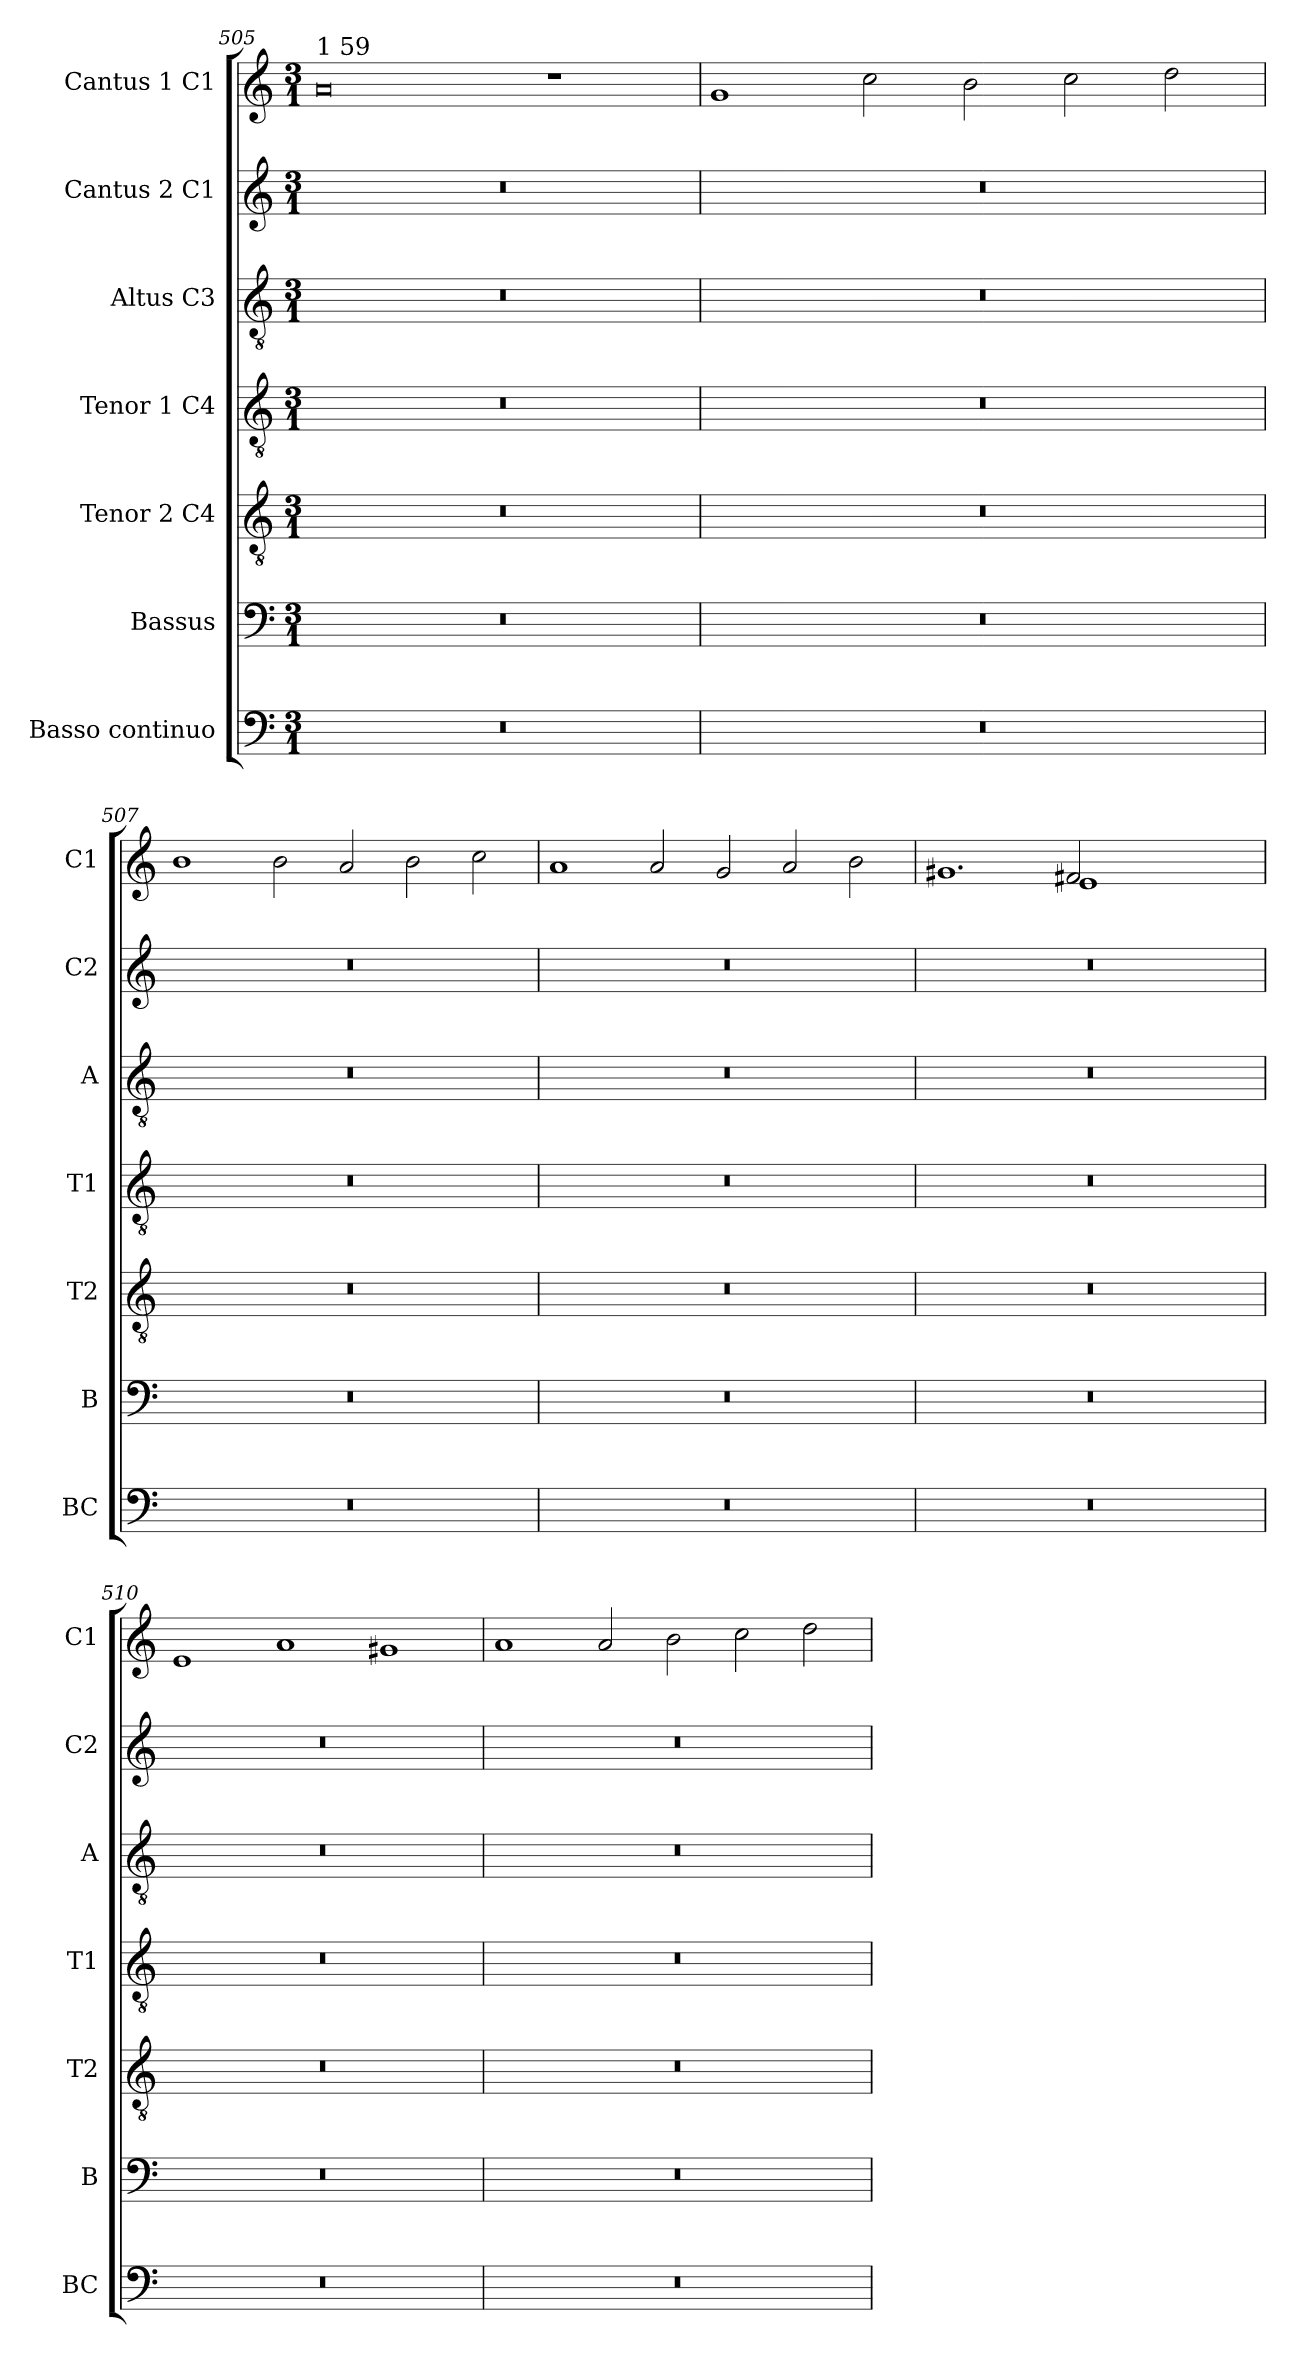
**kern	**kern	**kern	**kern	**kern	**kern	**kern
*part7	*part6	*part5	*part4	*part3	*part2	*part1
*staff7	*staff6	*staff5	*staff4	*staff3	*staff2	*staff1
*I"Basso continuo	*I"Bassus	*I"Tenor 2 C4	*I"Tenor 1 C4	*I"Altus C3	*I"Cantus 2 C1	*I"Cantus 1 C1
*I'BC	*I'B	*I'T2	*I'T1	*I'A	*I'C2	*I'C1
!!LO:LB:g=z
*clefF4	*clefF4	*clefGv2	*clefGv2	*clefGv2	*clefG2	*clefG2
*ITrd7c12	*	*	*	*	*	*
*k[]	*k[]	*k[]	*k[]	*k[]	*k[]	*k[]
*C:	*C:	*C:	*C:	*C:	*C:	*C:
*M3/1	*M3/1	*M3/1	*M3/1	*M3/1	*M3/1	*M3/1
=505	=505	=505	=505	=505	=505	=505
!	!	!	!	!	!	!LO:TX:a:t=1 59
0.r	0.r	0.r	0.r	0.r	0.r	0a
.	.	.	.	.	.	1r
=506	=506	=506	=506	=506	=506	=506
0.r	0.r	0.r	0.r	0.r	0.r	1g
.	.	.	.	.	.	2cc\
.	.	.	.	.	.	2b\
.	.	.	.	.	.	2cc\
.	.	.	.	.	.	2dd\
=507	=507	=507	=507	=507	=507	=507
0.r	0.r	0.r	0.r	0.r	0.r	1b
.	.	.	.	.	.	2b\
.	.	.	.	.	.	2a/
.	.	.	.	.	.	2b\
.	.	.	.	.	.	2cc\
=508	=508	=508	=508	=508	=508	=508
0.r	0.r	0.r	0.r	0.r	0.r	1a
.	.	.	.	.	.	2a/
.	.	.	.	.	.	2g/
.	.	.	.	.	.	2a/
.	.	.	.	.	.	2b\
=509	=509	=509	=509	=509	=509	=509
*	*	*	*	*	*	*^
0.r	0.r	0.r	0.r	0.r	0.r	1.g#X	1.ryy
.	.	.	.	.	.	2f#X/	1e
.	.	.	.	.	.	2ryy	.
.	.	.	.	.	.	2ryy	2ryy
*	*	*	*	*	*	*v	*v
=510	=510	=510	=510	=510	=510	=510
0.r	0.r	0.r	0.r	0.r	0.r	1e
.	.	.	.	.	.	1a
.	.	.	.	.	.	1g#X
=511	=511	=511	=511	=511	=511	=511
0.r	0.r	0.r	0.r	0.r	0.r	1a
.	.	.	.	.	.	2a/
.	.	.	.	.	.	2b\
.	.	.	.	.	.	2cc\
.	.	.	.	.	.	2dd\
=	=	=	=	=	=	=
*-	*-	*-	*-	*-	*-	*-
